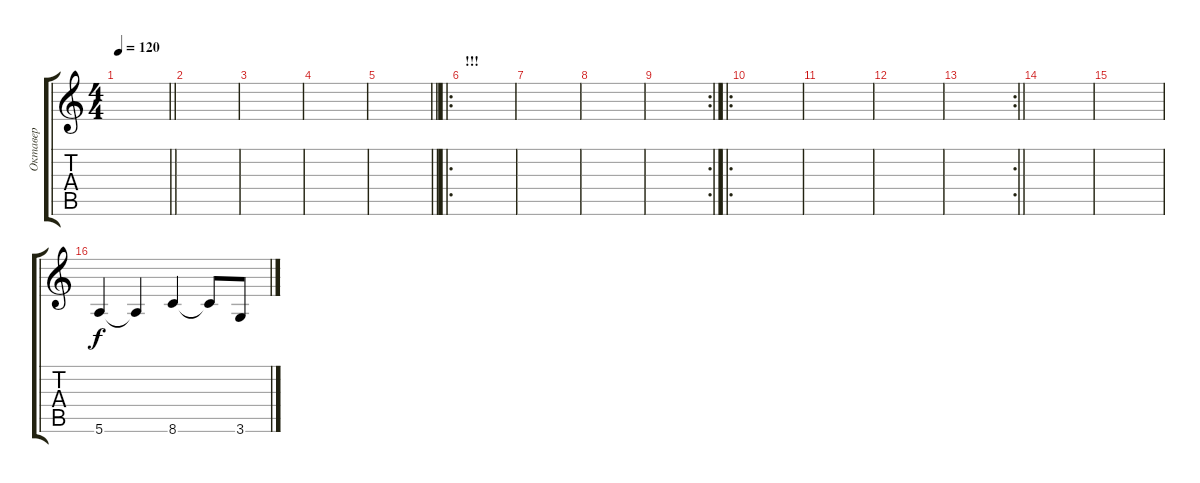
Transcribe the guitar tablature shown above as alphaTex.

\track ("Октавер" "Октавер") {instrument electricguitarjazz}
\staff {score tabs}
\tuning (E4 B3 G3 D3 A2 E2) {hide}
\ts (4 4)
\tempo 120
\clef g2
\barLineRight lightlight
\ks c
|
|
|
|
\barLineRight lightlight
|
\ro
\section ("" "!!!")
|
|
|
\rc 2
|
\ro
|
|
|
\rc 2
\barLineRight lightlight
|
|
|
5.6.4 5.6{t}.4 8.6.4 8.6{t}.8 3.6.8
